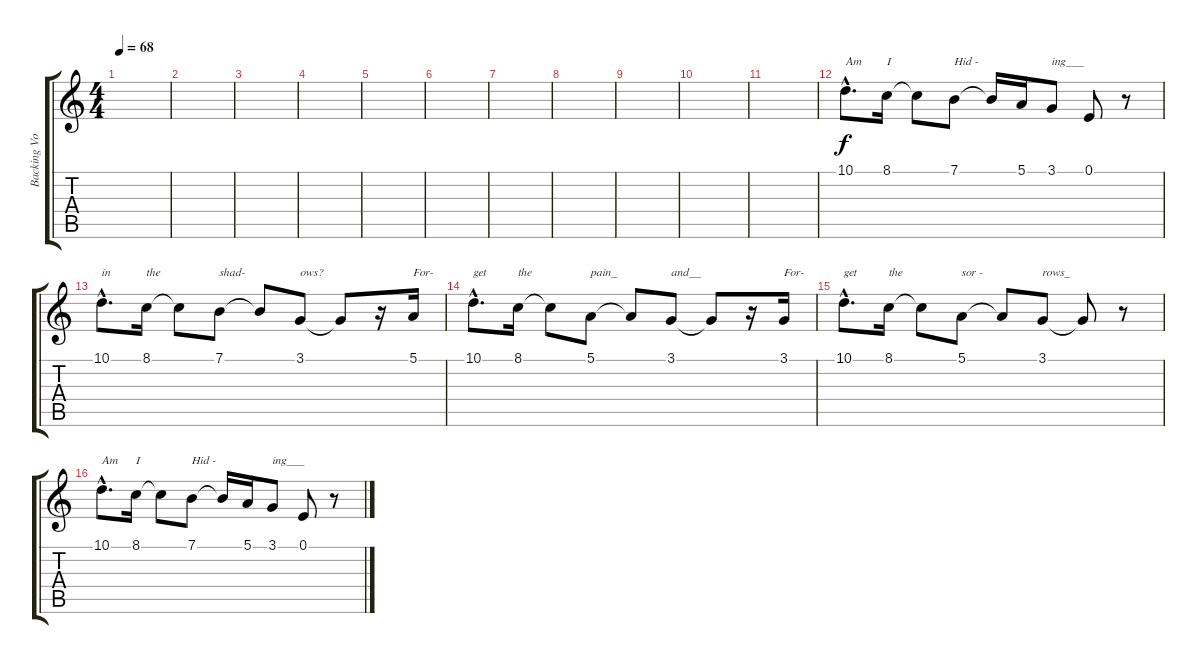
\track ("Backing Vocal" "Backing Vo") {instrument clarinet}
\staff {score tabs}
\tuning (E4 B3 G3 D3 A2 E2) {hide}
\ts (4 4)
\tempo 68
\clef g2
\ks c
|
|
|
|
|
|
|
|
|
|
|
10.1{hac}.8{d txt "Am "} 8.1.16{txt "I"} 8.1{t}.8 7.1.8{txt "Hid -"} 7.1{t}.16 5.1.16 3.1.8{txt "ing___"} 0.1.8 r.8 |
10.1{hac}.8{d txt "in"} 8.1.16{txt "the"} 8.1{t}.8 7.1.8{txt "shad-"} 7.1{t}.8 3.1.8{txt "ows?"} 3.1{t}.8 r.16 5.1.16{txt "For-"} |
10.1{hac}.8{d txt "get"} 8.1.16{txt "the"} 8.1{t}.8 5.1.8{txt "pain_"} 5.1{t}.8 3.1.8{txt "and__"} 3.1{t}.8 r.16 3.1.16{txt "For-"} |
10.1{hac}.8{d txt "get"} 8.1.16{txt "the"} 8.1{t}.8 5.1.8{txt "sor -"} 5.1{t}.8 3.1.8{txt "rows_"} 3.1{t}.8 r.8 |
10.1{hac}.8{d txt "Am "} 8.1.16{txt "I"} 8.1{t}.8 7.1.8{txt "Hid -"} 7.1{t}.16 5.1.16 3.1.8{txt "ing___"} 0.1.8 r.8
